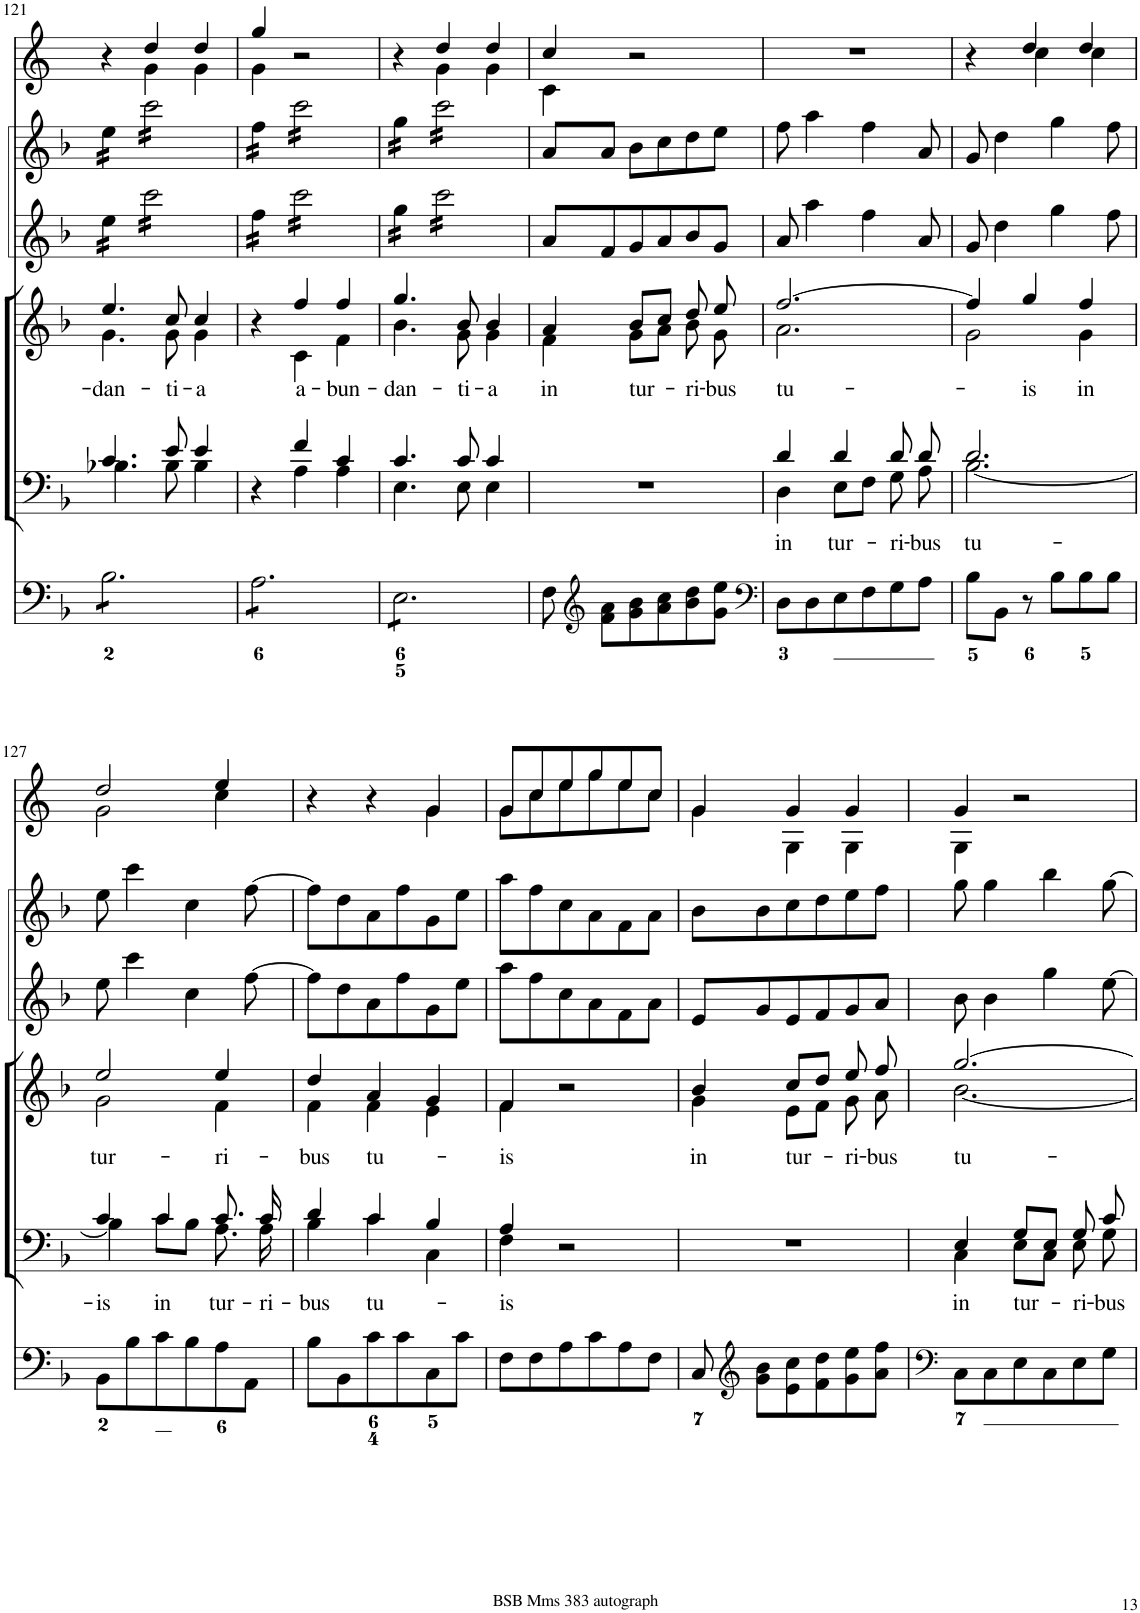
**kern	**kern	**text	**kern	**text	**kern	**kern	**kern
*part6	*part5	*part5	*part4	*part4	*part3	*part2	*part1
*staff6	*staff5	*staff5	*staff4	*staff4	*staff3	*staff2	*staff1
*I"Organ	*I"Voice	*	*I"Voice	*	*I"Violin	*I"Violini	*I"Corni in F
*	*	*	*	*	*I'Vln	*I'Vln	*
!!LO:PB:g=z
*clefF4	*clefF4	*	*clefG2	*	*clefG2	*clefG2	*clefG2
*	*	*	*	*	*	*	*Trd4c7
*k[b-]	*k[b-]	*	*k[b-]	*	*k[b-]	*k[b-]	*k[]
*M3/4	*M3/4	*	*M3/4	*	*M3/4	*M3/4	*M3/4
=121	=121	=121	=121	=121	=121	=121	=121
*	*^	*	*	*	*	*	*
!	!	!	!	!	!LO:LY:b	!	!	!
*	*	*	*	*^	*	*	*	*^
*tremolo	*	*	*	*	*	*	*	*	*	*
*	*	*	*	*	*	*	*tremolo	*	*	*
*	*	*	*	*	*	*	*	*tremolo	*	*
8B-\L	4.c/	4.B-X\	.	4.ee/	4.g\	-dan-	16ee\LL	16ee\LL	4r	4ryy
.	.	.	.	.	.	.	16ee\	16ee\	.	.
8B-\	.	.	.	.	.	.	16ee\	16ee\	.	.
.	.	.	.	.	.	.	16ee\JJ	16ee\JJ	.	.
8B-\	.	.	.	.	.	.	16ccc\LL	16ccc\LL	4dd/	4g\
.	.	.	.	.	.	.	16ccc\	16ccc\	.	.
!	!	!	!	!	!	!LO:LY:b	!	!	!	!
8B-\	8e/	8B-\	.	8cc/	8g\	-ti-	16ccc\	16ccc\	.	.
.	.	.	.	.	.	.	16ccc\	16ccc\	.	.
!	!	!	!	!	!	!LO:LY:b	!	!	!	!
8B-\	4e/	4B-\	.	4cc/	4g\	-a	16ccc\	16ccc\	4dd/	4g\
.	.	.	.	.	.	.	16ccc\	16ccc\	.	.
8B-\J	.	.	.	.	.	.	16ccc\	16ccc\	.	.
.	.	.	.	.	.	.	16ccc\JJ	16ccc\JJ	.	.
=122	=122	=122	=122	=122	=122	=122	=122	=122	=122	=122
8A\L	4r	4ryy	.	4r	4ryy	.	16ff\LL	16ff\LL	4gg/	4g\
.	.	.	.	.	.	.	16ff\	16ff\	.	.
8A\	.	.	.	.	.	.	16ff\	16ff\	.	.
.	.	.	.	.	.	.	16ff\JJ	16ff\JJ	.	.
!	!	!	!	!	!	!LO:LY:b	!	!	!	!
8A\	4f/	4A\	.	4ff/	4c\	a-	16ccc\LL	16ccc\LL	2r	2ryy
.	.	.	.	.	.	.	16ccc\	16ccc\	.	.
8A\	.	.	.	.	.	.	16ccc\	16ccc\	.	.
.	.	.	.	.	.	.	16ccc\	16ccc\	.	.
!	!	!	!	!	!	!LO:LY:b	!	!	!	!
8A\	4c/	4A\	.	4ff/	4f\	-bun-	16ccc\	16ccc\	.	.
.	.	.	.	.	.	.	16ccc\	16ccc\	.	.
8A\J	.	.	.	.	.	.	16ccc\	16ccc\	.	.
.	.	.	.	.	.	.	16ccc\JJ	16ccc\JJ	.	.
=123	=123	=123	=123	=123	=123	=123	=123	=123	=123	=123
!	!	!	!	!	!	!LO:LY:b	!	!	!	!
8E\L	4.c/	4.E\	.	4.gg/	4.b-\	-dan-	16gg\LL	16gg\LL	4r	4ryy
.	.	.	.	.	.	.	16gg\	16gg\	.	.
8E\	.	.	.	.	.	.	16gg\	16gg\	.	.
.	.	.	.	.	.	.	16gg\JJ	16gg\JJ	.	.
8E\	.	.	.	.	.	.	16ccc\LL	16ccc\LL	4dd/	4g\
.	.	.	.	.	.	.	16ccc\	16ccc\	.	.
!	!	!	!	!	!	!LO:LY:b	!	!	!	!
8E\	8c/	8E\	.	8b-/	8g\	-ti-	16ccc\	16ccc\	.	.
.	.	.	.	.	.	.	16ccc\	16ccc\	.	.
!	!	!	!	!	!	!LO:LY:b	!	!	!	!
8E\	4c/	4E\	.	4b-/	4g\	-a	16ccc\	16ccc\	4dd/	4g\
.	.	.	.	.	.	.	16ccc\	16ccc\	.	.
8E\J	.	.	.	.	.	.	16ccc\	16ccc\	.	.
*Xtremolo	*	*	*	*	*	*	*	*	*	*
.	.	.	.	.	.	.	16ccc\JJ	16ccc\JJ	.	.
*	*	*	*	*	*	*	*	*Xtremolo	*	*
*	*	*	*	*	*	*	*Xtremolo	*	*	*
=124	=124	=124	=124	=124	=124	=124	=124	=124	=124	=124
!	!	!	!	!	!	!LO:LY:b	!	!	!	!
*	*v	*v	*	*	*	*	*	*	*	*
8F\	2.r	.	4a/	4f\	in	8a/L	8a/L	4cc/	4c\
*clefG2	*	*	*	*	*	*	*	*	*
8f\ 8a\L	.	.	.	.	.	8f/	8a/J	.	.
!	!	!	!	!	!LO:LY:b	!	!	!	!
8g\ 8b-\	.	.	8b-/L	8g\L	tur-	8g/	8b-\L	2r	2ryy
8a\ 8cc\	.	.	8cc/J	8a\J	.	8a/	8cc\	.	.
!	!	!	!	!	!LO:LY:b	!	!	!	!
8b-\ 8dd\	.	.	8dd/	8b-\	-ri-	8b-/	8dd\	.	.
!	!	!	!	!	!LO:LY:b	!	!	!	!
8g\ 8ee\J	.	.	8ee/	8g\	-bus	8g/J	8ee\J	.	.
*	*	*	*	*	*	*	*	*v	*v
=125	=125	=125	=125	=125	=125	=125	=125	=125
*clefF4	*	*	*	*	*	*	*	*
!	!	!LO:LY:b	!	!	!LO:LY:b	!	!	!
*	*^	*	*	*	*	*	*	*
8D\L	4d/	4D\	in	[2.ff/	2.a\	tu-	8a/	8ff\	2.r
8D\	.	.	.	.	.	.	4aa\	4aa\	.
!	!	!	!LO:LY:b	!	!	!	!	!	!
8E\	4d/	8E\L	tur-	.	.	.	.	.	.
8F\	.	8F\J	.	.	.	.	4ff\	4ff\	.
!	!	!	!LO:LY:b	!	!	!	!	!	!
8G\	8d/	8G\	-ri-	.	.	.	.	.	.
!	!	!	!LO:LY:b	!	!	!	!	!	!
8A\J	8d/	8A\	-bus	.	.	.	8a/	8a/	.
=126	=126	=126	=126	=126	=126	=126	=126	=126	=126
!	!	!	!LO:LY:b	!	!	!	!	!	!
*	*	*	*	*	*	*	*	*	*^
8B-\L	2.d/	[2.B-\	tu-	4ff/]	2g\	.	8g/	8g/	4r	4ryy
8BB-\J	.	.	.	.	.	.	4dd\	4dd\	.	.
!	!	!	!	!	!	!LO:LY:b	!	!	!	!
8r	.	.	.	4gg/	.	-is	.	.	4dd/	4cc\
8B-\L	.	.	.	.	.	.	4gg\	4gg\	.	.
!	!	!	!	!	!	!LO:LY:b	!	!	!	!
8B-\	.	.	.	4ff/	4g\	in	.	.	4dd/	4cc\
8B-\J	.	.	.	.	.	.	8ff\	8ff\	.	.
!!LO:LB:g=z	!!
=127	=127	=127	=127	=127	=127	=127	=127	=127	=127	=127
!	!	!	!LO:LY:b	!	!	!LO:LY:b	!	!	!	!
8BB-\L	4c/	4B-\]	-is	2ee/	2g\	tur-	8ee\	8ee\	2dd/	2g\
8B-\	.	.	.	.	.	.	4ccc\	4ccc\	.	.
!	!	!	!LO:LY:b	!	!	!	!	!	!	!
8c\	4c/	8c\L	in	.	.	.	.	.	.	.
8B-\	.	8B-\J	.	.	.	.	4cc\	4cc\	.	.
!	!	!	!LO:LY:b	!	!	!LO:LY:b	!	!	!	!
8A\	8.c/	8.A\	tur-	4ee/	4f\	-ri-	.	.	4ee/	4cc\
8AA\J	.	.	.	.	.	.	[8ff\	[8ff\	.	.
!	!	!	!LO:LY:b	!	!	!	!	!	!	!
.	16c/	16A\	-ri-	.	.	.	.	.	.	.
=128	=128	=128	=128	=128	=128	=128	=128	=128	=128	=128
!	!	!	!LO:LY:b	!	!	!LO:LY:b	!	!	!	!
8B-\L	4d/	4B-\	-bus	4dd/	4f\	-bus	8ff\L]	8ff\L]	4r	2ryy
8BB-\	.	.	.	.	.	.	8dd\	8dd\	.	.
!	!	!	!LO:LY:b	!	!	!LO:LY:b	!	!	!	!
8c\	4c/	4c\	tu-	4a/	4f\	tu-	8a\	8a\	4r	.
8c\	.	.	.	.	.	.	8ff\	8ff\	.	.
8C\	4B-/	4C\	.	4g/	4e\	.	8g\	8g\	4g/	4g\
8c\J	.	.	.	.	.	.	8ee\J	8ee\J	.	.
=129	=129	=129	=129	=129	=129	=129	=129	=129	=129	=129
!	!	!	!LO:LY:b	!	!	!LO:LY:b	!	!	!	!
8F\L	4A/	4F\	-is	4f/	4f\	-is	8aa\L	8aa\L	8g/L	8g\L
8F\	.	.	.	.	.	.	8ff\	8ff\	8cc/	8cc\
8A\	2r	2ryy	.	2r	2ryy	.	8cc\	8cc\	8ee/	8ee\
8c\	.	.	.	.	.	.	8a\	8a\	8gg/	8gg\
8A\	.	.	.	.	.	.	8f\	8f\	8ee/	8ee\
8F\J	.	.	.	.	.	.	8a\J	8a\J	8cc/J	8cc\J
*	*v	*v	*	*	*	*	*	*	*	*
=130	=130	=130	=130	=130	=130	=130	=130	=130	=130
!	!	!	!	!	!LO:LY:b	!	!	!	!
8C/	2.r	.	4b-/	4g\	in	8e/L	8b-\L	4g/	4g\
*clefG2	*	*	*	*	*	*	*	*	*
8g\ 8b-\L	.	.	.	.	.	8g/	8b-\	.	.
!	!	!	!	!	!LO:LY:b	!	!	!	!
8e\ 8cc\	.	.	8cc/L	8e\L	tur-	8e/	8cc\	4g/	4G\
8f\ 8dd\	.	.	8dd/J	8f\J	.	8f/	8dd\	.	.
!	!	!	!	!	!LO:LY:b	!	!	!	!
8g\ 8ee\	.	.	8ee/	8g\	-ri-	8g/	8ee\	4g/	4G\
!	!	!	!	!	!LO:LY:b	!	!	!	!
8a\ 8ff\J	.	.	8ff/	8a\	-bus	8a/J	8ff\J	.	.
=131	=131	=131	=131	=131	=131	=131	=131	=131	=131
*clefF4	*	*	*	*	*	*	*	*	*
!	!	!LO:LY:b	!	!	!LO:LY:b	!	!	!	!
*	*^	*	*	*	*	*	*	*	*
8C\L	4E/	4C\	in	[2.gg/	[2.b-\	tu-	8b-\	8gg\	4g/	4G\
8C\	.	.	.	.	.	.	4b-\	4gg\	.	.
!	!	!	!LO:LY:b	!	!	!	!	!	!	!
8E\	8G/L	8E\L	tur-	.	.	.	.	.	2r	2ryy
8C\	8E/J	8C\J	.	.	.	.	4gg\	4bb-\	.	.
!	!	!	!LO:LY:b	!	!	!	!	!	!	!
8E\	8G/	8E\	-ri-	.	.	.	.	.	.	.
!	!	!	!LO:LY:b	!	!	!	!	!	!	!
8G\J	8c/	8G\	-bus	.	.	.	[8ee\	[8gg\	.	.
*	*v	*v	*	*	*	*	*	*	*v	*v
*	*	*	*v	*v	*	*	*	*
=	=	=	=	=	=	=	=
*-	*-	*-	*-	*-	*-	*-	*-
